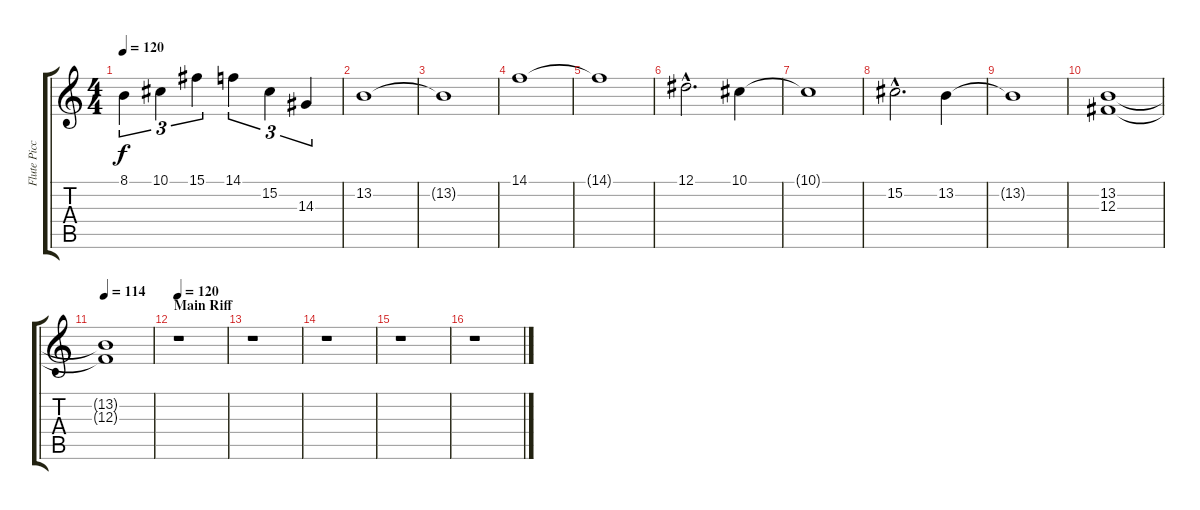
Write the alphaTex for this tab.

\track ("Flute Piccolo" "Flute Picc") {instrument piccolo}
\staff {score tabs}
\tuning (Eb4 Bb3 Gb3 Db3 Ab2 Eb2) {hide}
\ts (4 4)
\tempo 120
\clef g2
\ks c
8.1.4{tu (3 2) dy f} 10.1.4{tu (3 2)} 15.1.4{tu (3 2)} 14.1.4{tu (3 2)} 15.2.4{tu (3 2)} 14.3.4{tu (3 2)} |
13.2.1 |
13.2{t}.1 |
14.1.1 |
14.1{t}.1 |
12.1{hac}.2{d} 10.1.4 |
10.1{t}.1 |
15.2{hac}.2{d} 13.2.4 |
13.2{t}.1 |
(13.2 12.3).1 |
\tempo 114
(13.2{t} 12.3{t}).1 |
\section ("" "Main Riff")
\tempo 120
r.1 |
r.1 |
r.1 |
r.1 |
r.1
